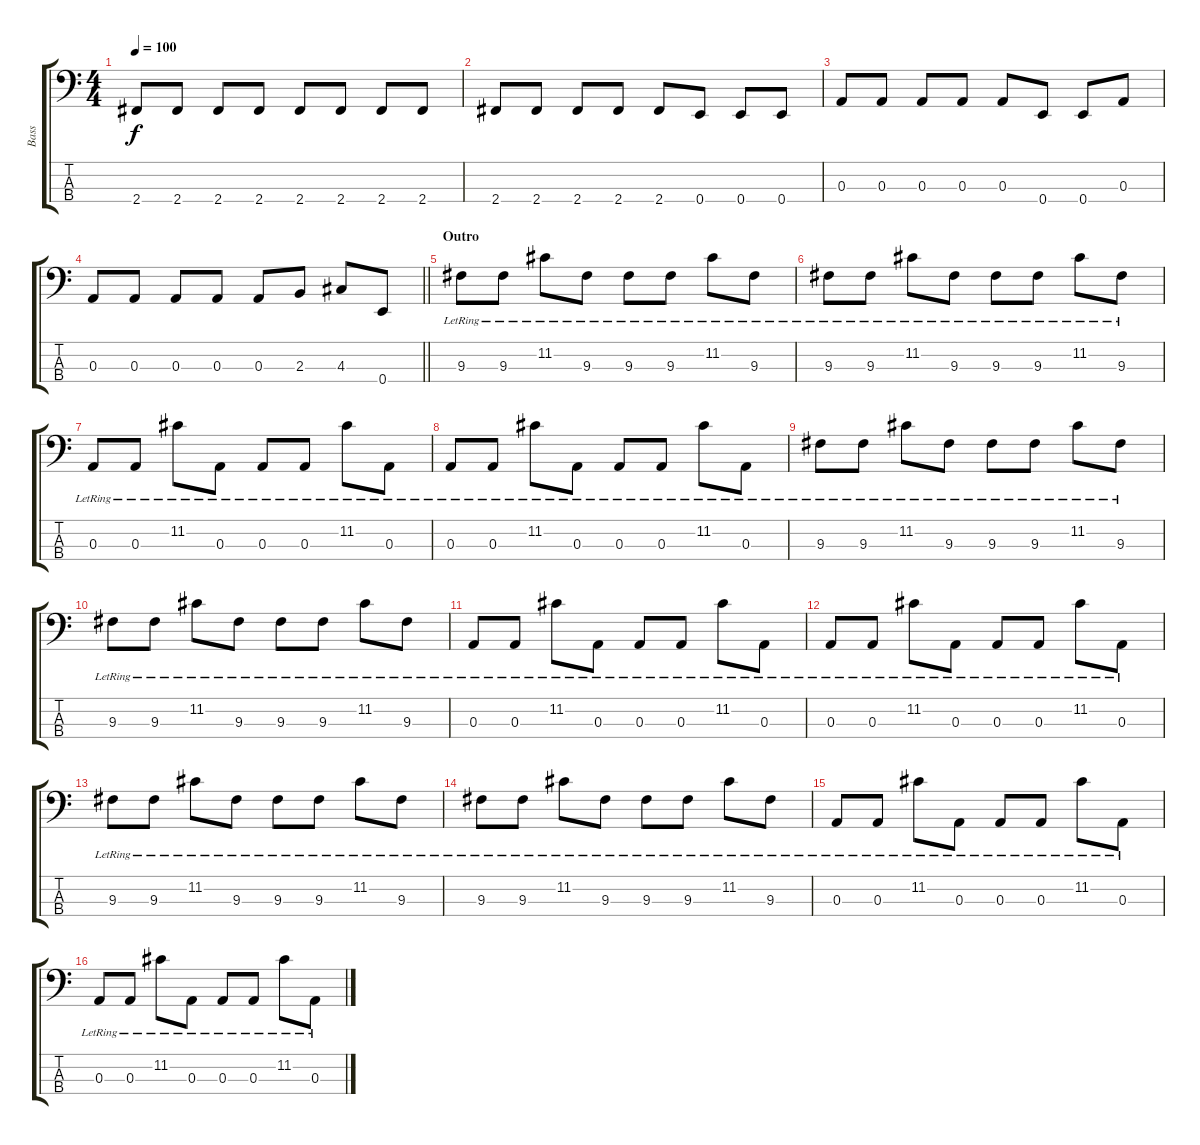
\track ("Bass" "Bass") {instrument electricbassfinger}
\staff {score tabs}
\tuning (G2 D2 A1 E1) {hide}
\ts (4 4)
\tempo 100
\clef f4
\ks c
2.4.8{dy f} 2.4.8 2.4.8 2.4.8 2.4.8 2.4.8 2.4.8 2.4.8 |
2.4.8 2.4.8 2.4.8 2.4.8 2.4.8 0.4.8 0.4.8 0.4.8 |
0.3.8 0.3.8 0.3.8 0.3.8 0.3.8 0.4.8 0.4.8 0.3.8 |
\barLineRight lightlight
0.3.8 0.3.8 0.3.8 0.3.8 0.3.8 2.3.8 4.3.8 0.4.8 |
\section ("" "Outro")
9.3{lr}.8 9.3{lr}.8 11.2{lr}.8 9.3{lr}.8 9.3{lr}.8 9.3{lr}.8 11.2{lr}.8 9.3{lr}.8 |
9.3{lr}.8 9.3{lr}.8 11.2{lr}.8 9.3{lr}.8 9.3{lr}.8 9.3{lr}.8 11.2{lr}.8 9.3{lr}.8 |
0.3{lr}.8 0.3{lr}.8 11.2{lr}.8 0.3{lr}.8 0.3{lr}.8 0.3{lr}.8 11.2{lr}.8 0.3{lr}.8 |
0.3{lr}.8 0.3{lr}.8 11.2{lr}.8 0.3{lr}.8 0.3{lr}.8 0.3{lr}.8 11.2{lr}.8 0.3{lr}.8 |
9.3{lr}.8 9.3{lr}.8 11.2{lr}.8 9.3{lr}.8 9.3{lr}.8 9.3{lr}.8 11.2{lr}.8 9.3{lr}.8 |
9.3{lr}.8 9.3{lr}.8 11.2{lr}.8 9.3{lr}.8 9.3{lr}.8 9.3{lr}.8 11.2{lr}.8 9.3{lr}.8 |
0.3{lr}.8 0.3{lr}.8 11.2{lr}.8 0.3{lr}.8 0.3{lr}.8 0.3{lr}.8 11.2{lr}.8 0.3{lr}.8 |
0.3{lr}.8 0.3{lr}.8 11.2{lr}.8 0.3{lr}.8 0.3{lr}.8 0.3{lr}.8 11.2{lr}.8 0.3{lr}.8 |
9.3{lr}.8{volume 7} 9.3{lr}.8 11.2{lr}.8 9.3{lr}.8 9.3{lr}.8 9.3{lr}.8 11.2{lr}.8 9.3{lr}.8 |
9.3{lr}.8 9.3{lr}.8 11.2{lr}.8 9.3{lr}.8 9.3{lr}.8 9.3{lr}.8 11.2{lr}.8 9.3{lr}.8 |
0.3{lr}.8 0.3{lr}.8 11.2{lr}.8 0.3{lr}.8 0.3{lr}.8 0.3{lr}.8 11.2{lr}.8 0.3{lr}.8 |
0.3{lr}.8 0.3{lr}.8 11.2{lr}.8 0.3{lr}.8 0.3{lr}.8 0.3{lr}.8 11.2{lr}.8 0.3{lr}.8
